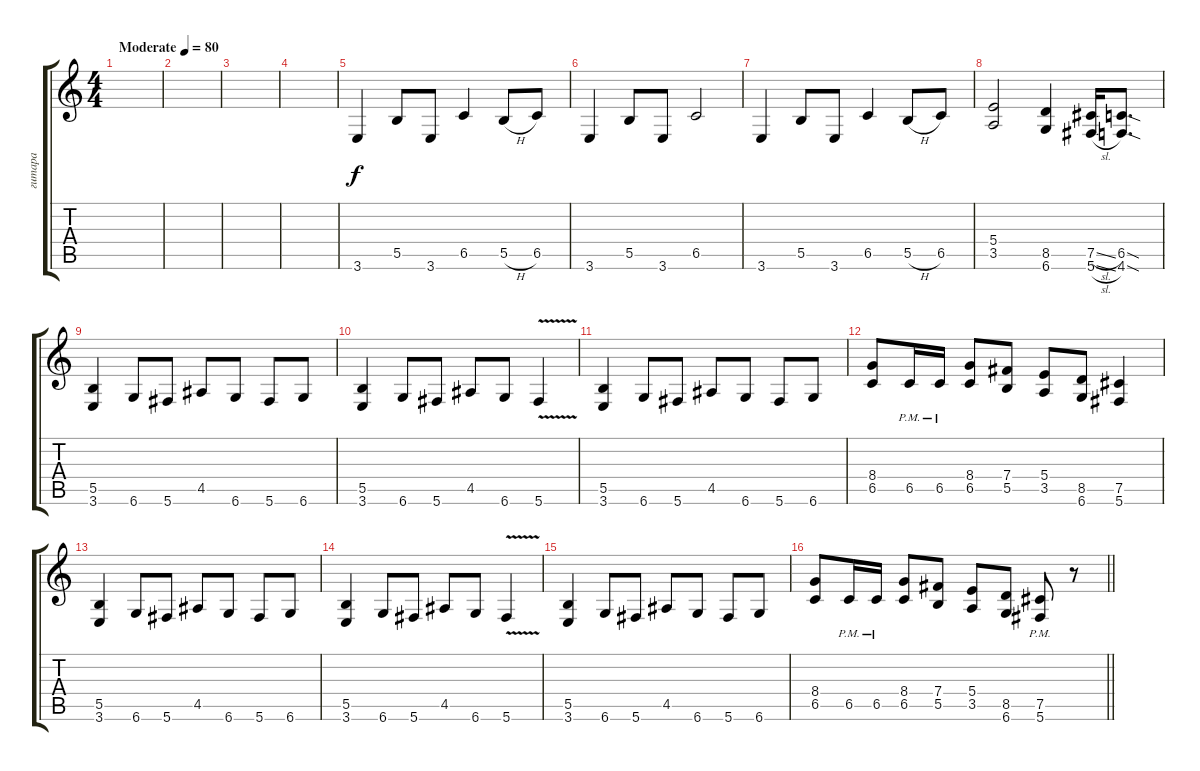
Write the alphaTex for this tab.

\track ("гитара" "гитара") {instrument electricguitarclean}
\staff {score tabs}
\tuning (Db4 Ab3 E3 B2 Gb2 Db2) {hide}
\ts (4 4)
\tempo (80 "Moderate")
\clef g2
\ks c
|
|
|
|
3.6.4 5.5.8 3.6.8 6.5.4 5.5{h}.8 6.5.8 |
3.6.4 5.5.8 3.6.8 6.5.2 |
3.6.4 5.5.8 3.6.8 6.5.4 5.5{h}.8 6.5.8 |
(5.4 3.5).2 (8.5 6.6).4 (7.5{sl} 5.6{sl}).16 (6.5{sod} 4.6{sod}).8{d} |
(5.5 3.6).4{instrument distortionguitar} 6.6.8 5.6.8 4.5.8 6.6.8 5.6.8 6.6.8 |
(5.5 3.6).4 6.6.8 5.6.8 4.5.8 6.6.8 5.6{v}.4 |
(5.5 3.6).4 6.6.8 5.6.8 4.5.8 6.6.8 5.6.8 6.6.8 |
(8.4 6.5).8 6.5{pm}.16 6.5{pm}.16 (8.4 6.5).8 (7.4 5.5).8 (5.4 3.5).8 (8.5 6.6).8 (7.5 5.6).4 |
(5.5 3.6).4 6.6.8 5.6.8 4.5.8 6.6.8 5.6.8 6.6.8 |
(5.5 3.6).4 6.6.8 5.6.8 4.5.8 6.6.8 5.6{v}.4 |
(5.5 3.6).4 6.6.8 5.6.8 4.5.8 6.6.8 5.6.8 6.6.8 |
\barLineRight lightlight
(8.4 6.5).8 6.5{pm}.16 6.5{pm}.16 (8.4 6.5).8 (7.4 5.5).8 (5.4 3.5).8 (8.5 6.6).8 (7.5{pm} 5.6{pm}).8 r.8
